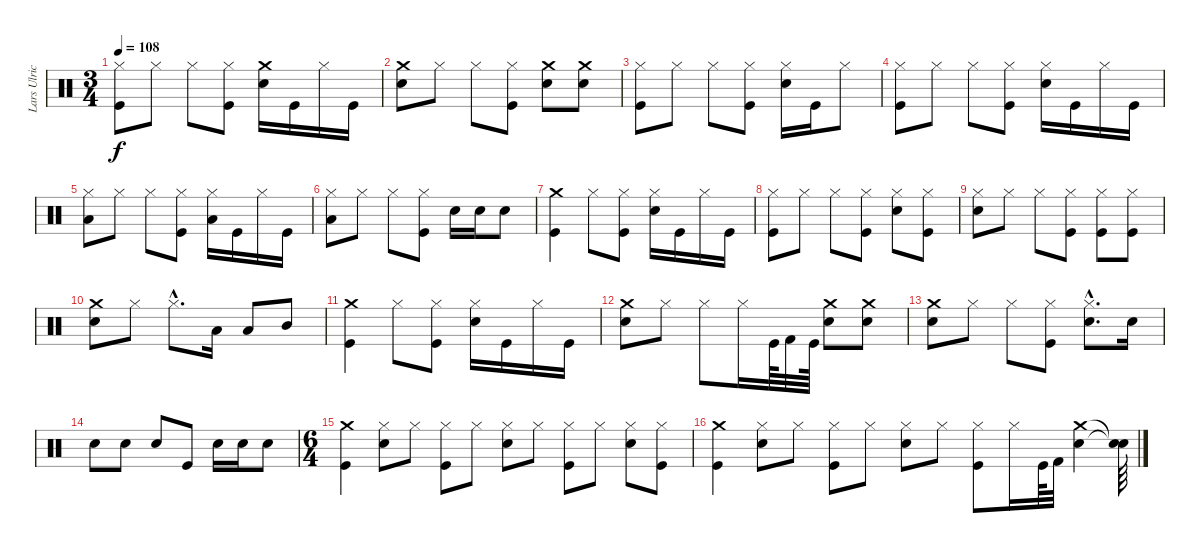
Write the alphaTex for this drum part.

\track ("Lars Ulrich (Drums)" "Lars Ulric") {instrument percussion}
\staff {score}
\articulation defaults
\ts (3 4)
\tempo 108
\clef neutral
\ks c
("Hi-Hat (closed)" "Kick (hit)").8{dy f} "Hi-Hat (closed)".8 "Hi-Hat (closed)".8 ("Kick (hit)" "Hi-Hat (closed)").8 ("Crash medium (hit)" "Snare (hit) 2").16 "Kick (hit)".16 "Hi-Hat (closed)".16 "Kick (hit)".16 |
("Crash medium (hit)" "Snare (hit) 2").8 "Hi-Hat (closed)".8 "Hi-Hat (closed)".8 ("Kick (hit)" "Hi-Hat (closed)").8 ("Crash medium (hit)" "Snare (hit) 2").8 ("Snare (hit) 2" "Crash medium (hit)").8 |
("Hi-Hat (closed)" "Kick (hit)").8 "Hi-Hat (closed)".8 "Hi-Hat (closed)".8 ("Kick (hit)" "Hi-Hat (closed)").8 ("Hi-Hat (closed)" "Snare (hit) 2").16 "Kick (hit)".16 "Hi-Hat (closed)".8 |
("Hi-Hat (closed)" "Kick (hit)").8 "Hi-Hat (closed)".8 "Hi-Hat (closed)".8 ("Kick (hit)" "Hi-Hat (closed)").8 ("Hi-Hat (closed)" "Snare (hit) 2").16 "Kick (hit)".16 "Hi-Hat (closed)".16 "Kick (hit)".16 |
("Hi-Hat (closed)" "Low Tom (hit)").8 "Hi-Hat (closed)".8 "Hi-Hat (closed)".8 ("Kick (hit)" "Hi-Hat (closed)").8 ("Hi-Hat (closed)" "Low Tom (hit)").16 "Kick (hit)".16 "Hi-Hat (closed)".16 "Kick (hit)".16 |
("Hi-Hat (closed)" "Low Tom (hit)").8 "Hi-Hat (closed)".8 "Hi-Hat (closed)".8 ("Kick (hit)" "Hi-Hat (closed)").8 "Snare (hit) 2".16 "Snare (hit) 2".16 "Snare (hit) 2".8 |
("Kick (hit)" "Crash medium (hit)").4 "Hi-Hat (closed)".8 ("Kick (hit)" "Hi-Hat (closed)").8 ("Hi-Hat (closed)" "Snare (hit) 2").16 "Kick (hit)".16 "Hi-Hat (closed)".16 "Kick (hit)".16 |
("Hi-Hat (closed)" "Kick (hit)").8 "Hi-Hat (closed)".8 "Hi-Hat (closed)".8 ("Kick (hit)" "Hi-Hat (closed)").8 ("Hi-Hat (closed)" "Snare (hit) 2").8 ("Kick (hit)" "Hi-Hat (closed)").8 |
("Hi-Hat (closed)" "Snare (hit) 2").8 "Hi-Hat (closed)".8 "Hi-Hat (closed)".8 ("Kick (hit)" "Hi-Hat (closed)").8 ("Hi-Hat (closed)" "Kick (hit)").8 ("Hi-Hat (closed)" "Kick (hit)").8 |
("Crash medium (hit)" "Snare (hit) 2").8 "Hi-Hat (closed)".8 "Hi-Hat (closed)"{hac}.8{d} "Low Tom (hit)".16 "Low Tom (hit)".8 "Mid Tom (hit)".8 |
("Crash medium (hit)" "Kick (hit)").4 "Hi-Hat (closed)".8 ("Kick (hit)" "Hi-Hat (closed)").8 ("Hi-Hat (closed)" "Snare (hit) 2").16 "Kick (hit)".16 "Hi-Hat (closed)".16 "Kick (hit)".16 |
("Crash medium (hit)" "Snare (hit) 2").8 "Hi-Hat (closed)".8 "Hi-Hat (closed)".8 "Hi-Hat (closed)".16 "Kick (hit)".64 "Kick (hit) 2".32 "Kick (hit)".64 ("Crash medium (hit)" "Snare (hit) 2").8 ("Crash medium (hit)" "Snare (hit) 2").8 |
("Crash medium (hit)" "Snare (hit) 2").8 "Hi-Hat (closed)".8 "Hi-Hat (closed)".8 ("Kick (hit)" "Hi-Hat (closed)").8 ("Hi-Hat (closed)"{hac} "Snare (hit) 2"{hac}).8{d} "Snare (hit) 2".16 |
"Snare (hit) 2".8 "Snare (hit) 2".8 "Snare (hit) 2".8 "Kick (hit)".8 "Snare (hit) 2".16 "Snare (hit) 2".16 "Snare (hit) 2".8 |
\ts (6 4)
("Kick (hit)" "Crash medium (hit)").4 ("Hi-Hat (closed)" "Snare (hit) 2").8 "Hi-Hat (closed)".8 ("Hi-Hat (closed)" "Kick (hit)").8 "Hi-Hat (closed)".8 ("Snare (hit) 2" "Hi-Hat (closed)").8 "Hi-Hat (closed)".8 ("Hi-Hat (closed)" "Kick (hit)").8 "Hi-Hat (closed)".8 ("Snare (hit) 2" "Hi-Hat (closed)").8 ("Kick (hit)" "Hi-Hat (closed)").8 |
("Crash medium (hit)" "Kick (hit)").4 ("Hi-Hat (closed)" "Snare (hit) 2").8 "Hi-Hat (closed)".8 ("Hi-Hat (closed)" "Kick (hit)").8 "Hi-Hat (closed)".8 ("Snare (hit) 2" "Hi-Hat (closed)").8 "Hi-Hat (closed)".8 ("Hi-Hat (closed)" "Kick (hit)").8 "Hi-Hat (closed)".16 "Kick (hit)".64 "Kick (hit) 2".32 ("Crash medium (hit)" "Snare (hit) 2").4 ("Snare (hit)"{t} "Snare (hit)"{t}).64
